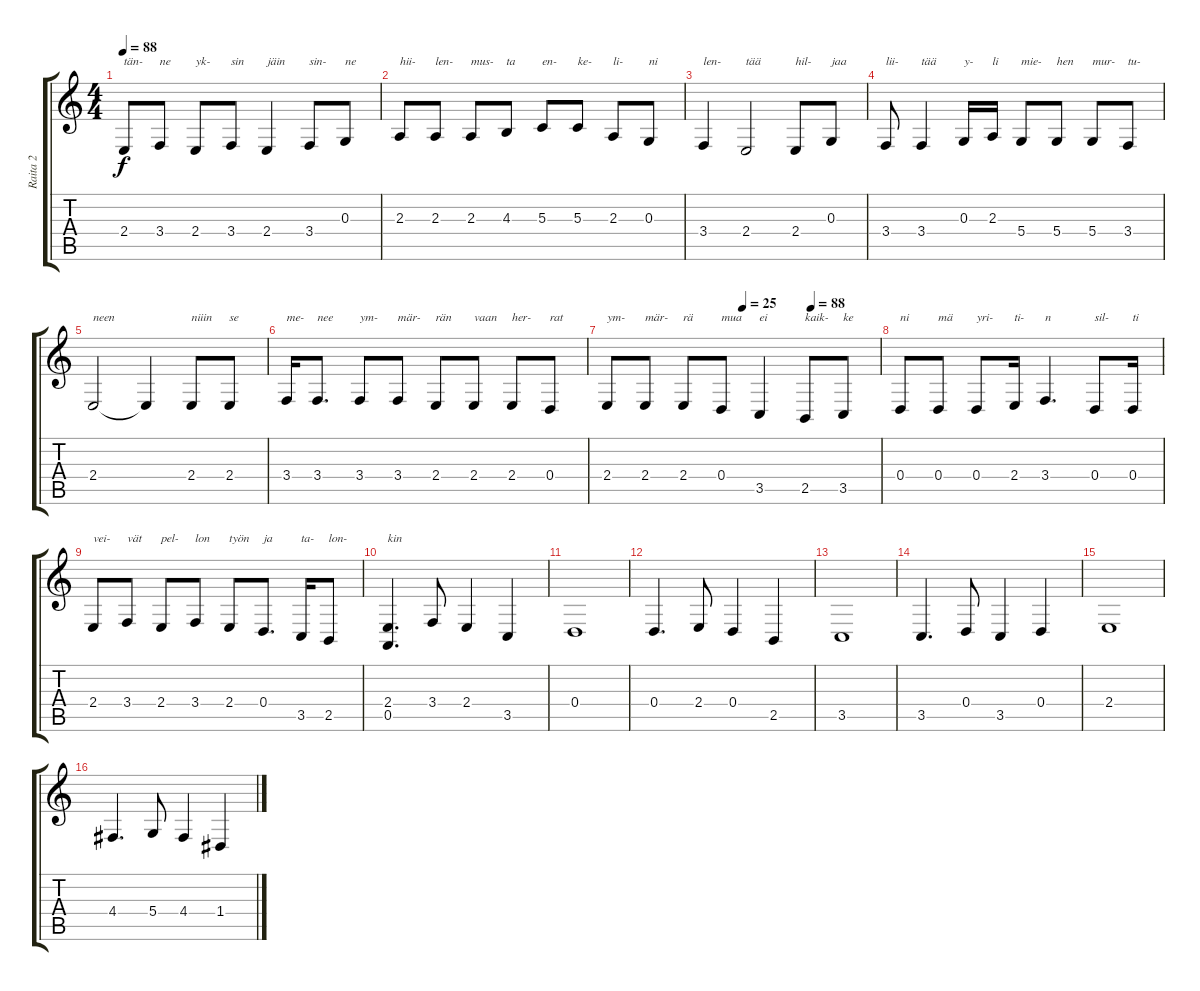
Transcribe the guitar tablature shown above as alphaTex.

\track ("Raita 2" "Raita 2") {instrument altosax}
\staff {score tabs}
\tuning (E4 B3 G3 D3 A2 E2) {hide}
\ts (4 4)
\tempo 88
\clef g2
\ks c
2.4.8{txt "tän-" dy f} 3.4.8{txt "ne"} 2.4.8{txt "yk-"} 3.4.8{txt "sin"} 2.4.4{txt "jäin"} 3.4.8{txt "sin-"} 0.3.8{txt "ne"} |
2.3.8{txt "hii-"} 2.3.8{txt "len-"} 2.3.8{txt "mus-"} 4.3.8{txt "ta"} 5.3.8{txt "en-"} 5.3.8{txt "ke-"} 2.3.8{txt "li-"} 0.3.8{txt "ni"} |
3.4.4{txt "len-"} 2.4.2{txt "tää"} 2.4.8{txt "hil-"} 0.3.8{txt "jaa"} |
3.4.8{txt "lii-"} 3.4.4{txt "tää"} 0.3.16{txt "y-"} 2.3.16{txt "li"} 5.4.8{txt "mie-"} 5.4.8{txt "hen"} 5.4.8{txt "mur-"} 3.4.8{txt "tu-"} |
2.4.2{txt "neen"} 2.4{t}.4 2.4.8{txt "niiin"} 2.4.8{txt "se"} |
3.4.16{txt "me-"} 3.4.8{d txt "nee"} 3.4.8{txt "ym-"} 3.4.8{txt "mär-"} 2.4.8{txt "rän"} 2.4.8{txt "vaan"} 2.4.8{txt "her-"} 0.4.8{txt "rat"} |
\tempo (25 0.5)
\tempo (88 0.75)
2.4.8{txt "ym-"} 2.4.8{txt "mär-"} 2.4.8{txt "rä"} 0.4.8{txt "mua"} 3.5.4{txt "ei"} 2.5.8{txt "kaik-"} 3.5.8{txt "ke"} |
0.4.8{txt "ni"} 0.4.8{txt "mä"} 0.4.8{txt "yri-"} 2.4.16{txt "ti-"} 3.4.4{d txt "n"} 0.4.8{txt "sil-"} 0.4.16{txt "ti"} |
2.4.8{txt "vei-"} 3.4.8{txt "vät"} 2.4.8{txt "pel-"} 3.4.8{txt "lon"} 2.4.8{txt "työn"} 0.4.8{d txt "ja"} 3.5.16{txt "ta-"} 2.5.8{txt "lon-"} |
(2.4 0.5).4{d txt "kin"} 3.4.8 2.4.4 3.5.4 |
0.4.1 |
0.4.4{d} 2.4.8 0.4.4 2.5.4 |
3.5.1 |
3.5.4{d} 0.4.8 3.5.4 0.4.4 |
2.4.1 |
4.4.4{d} 5.4.8 4.4.4 1.4.4
